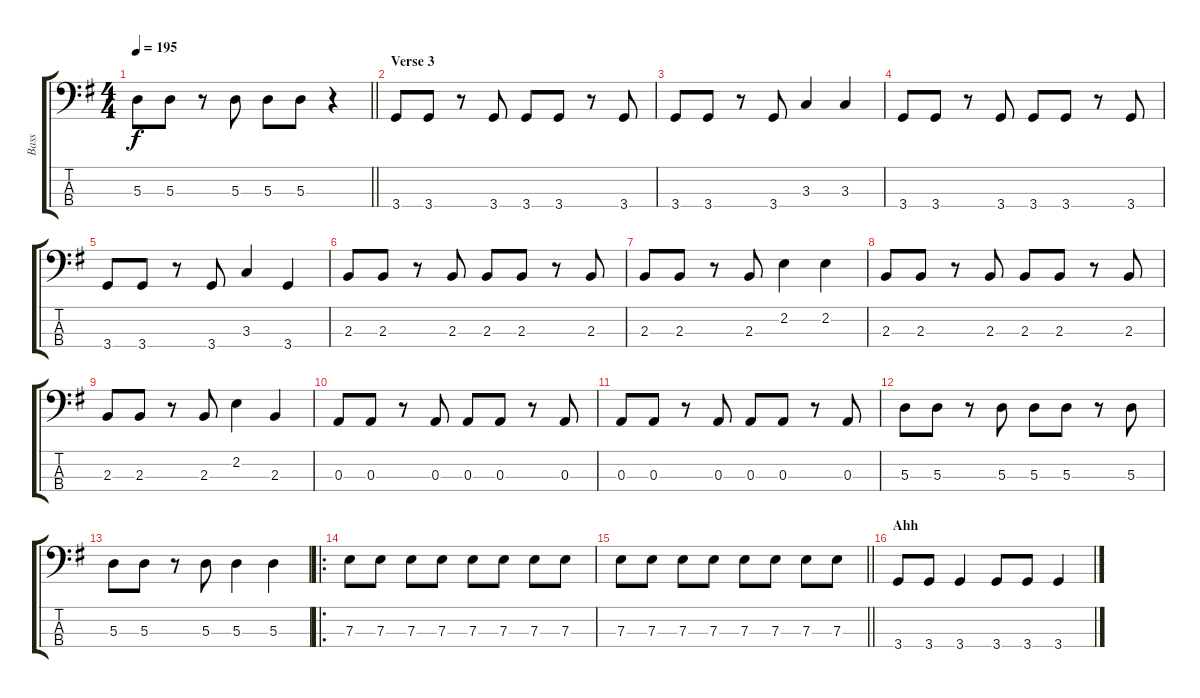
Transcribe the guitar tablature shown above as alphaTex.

\track ("Bass" "Bass") {instrument electricbasspick}
\staff {score tabs}
\tuning (G2 D2 A1 E1) {hide}
\ts (4 4)
\tempo 195
\clef f4
\barLineRight lightlight
\ks g
5.3.8{dy f} 5.3.8 r.8 5.3.8 5.3.8 5.3.8 r.4 |
\section ("" "Verse 3")
3.4.8 3.4.8 r.8 3.4.8 3.4.8 3.4.8 r.8 3.4.8 |
3.4.8 3.4.8 r.8 3.4.8 3.3.4 3.3.4 |
3.4.8 3.4.8 r.8 3.4.8 3.4.8 3.4.8 r.8 3.4.8 |
3.4.8 3.4.8 r.8 3.4.8 3.3.4 3.4.4 |
2.3.8 2.3.8 r.8 2.3.8 2.3.8 2.3.8 r.8 2.3.8 |
2.3.8 2.3.8 r.8 2.3.8 2.2.4 2.2.4 |
2.3.8 2.3.8 r.8 2.3.8 2.3.8 2.3.8 r.8 2.3.8 |
2.3.8 2.3.8 r.8 2.3.8 2.2.4 2.3.4 |
0.3.8 0.3.8 r.8 0.3.8 0.3.8 0.3.8 r.8 0.3.8 |
0.3.8 0.3.8 r.8 0.3.8 0.3.8 0.3.8 r.8 0.3.8 |
5.3.8 5.3.8 r.8 5.3.8 5.3.8 5.3.8 r.8 5.3.8 |
5.3.8 5.3.8 r.8 5.3.8 5.3.4 5.3.4 |
\ro
7.3.8 7.3.8 7.3.8 7.3.8 7.3.8 7.3.8 7.3.8 7.3.8 |
\barLineRight lightlight
7.3.8 7.3.8 7.3.8 7.3.8 7.3.8 7.3.8 7.3.8 7.3.8 |
\section ("" "Ahh")
3.4.8 3.4.8 3.4.4 3.4.8 3.4.8 3.4.4
